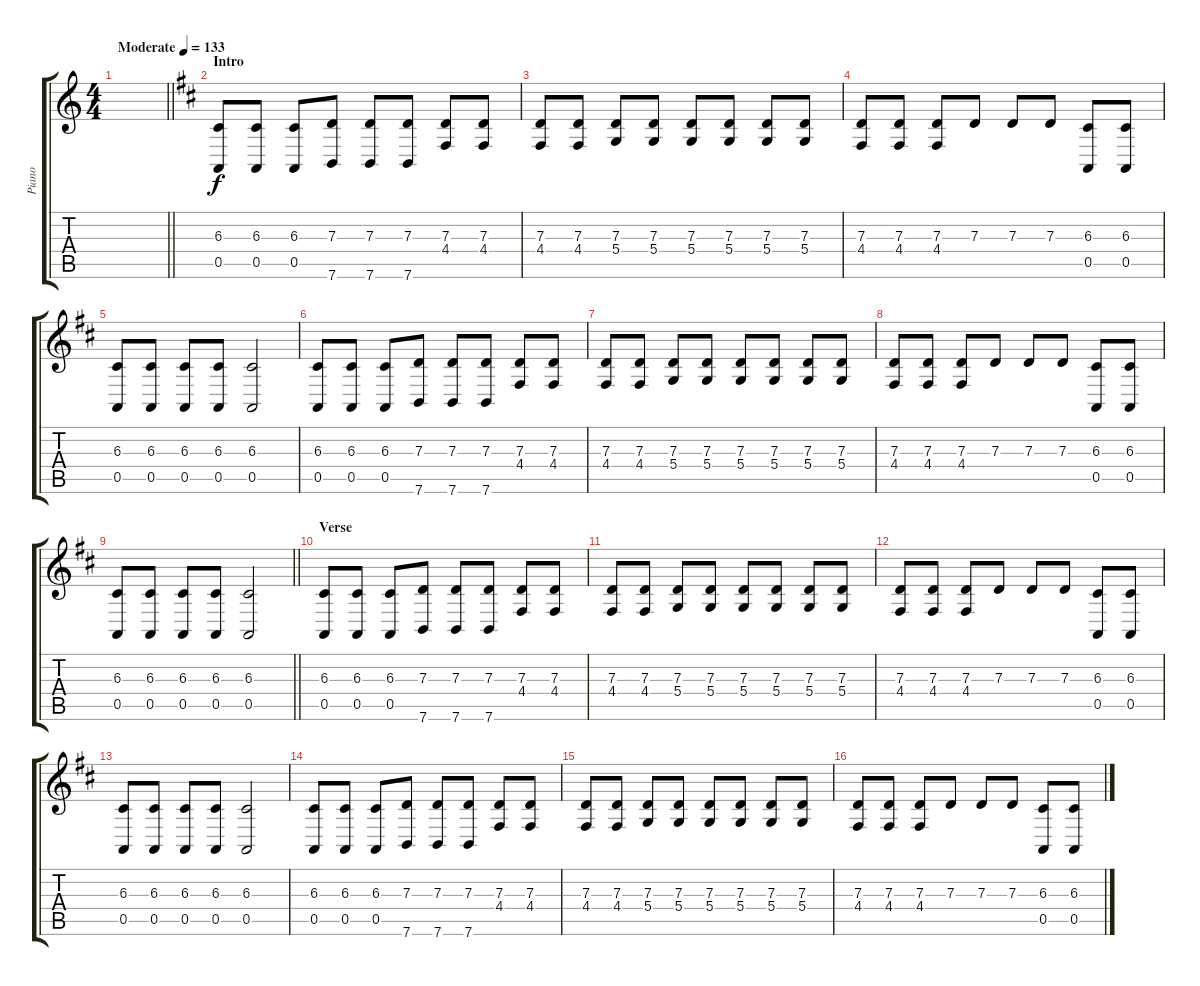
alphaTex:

\track ("Piano" "Piano") {instrument electricgrandpiano}
\staff {score tabs}
\tuning (E4 B3 G3 D3 A2 E2) {hide}
\ts (4 4)
\tempo (133 "Moderate")
\clef g2
\barLineRight lightlight
\ks c
|
\section ("" "Intro")
\ks d
(6.3 0.5).8{volume 13} (6.3 0.5).8{volume 8} (6.3 0.5).8{volume 5} (7.3 7.6).8{volume 10} (7.3 7.6).8{volume 8} (7.3 7.6).8{volume 5} (7.3 4.4).8{volume 10} (7.3 4.4).8{volume 7} |
(7.3 4.4).8{volume 7} (7.3 4.4).8{volume 5} (7.3 5.4).8{volume 11} (7.3 5.4).8{volume 8} (7.3 5.4).8{volume 6} (7.3 5.4).8{volume 4} (7.3 5.4).8 (7.3 5.4).8{volume 4} |
(7.3 4.4).8{volume 10} (7.3 4.4).8{volume 8} (7.3 4.4).8{volume 6} 7.3.8{volume 10} 7.3.8{volume 9} 7.3.8{volume 6} (6.3 0.5).8{volume 13} (6.3 0.5).8{volume 10} |
(6.3 0.5).8{volume 7} (6.3 0.5).8{volume 6} (6.3 0.5).8{volume 4} (6.3 0.5).8{volume 2} (6.3 0.5).2{volume 0} |
(6.3 0.5).8{volume 13} (6.3 0.5).8{volume 8} (6.3 0.5).8{volume 5} (7.3 7.6).8{volume 10} (7.3 7.6).8{volume 8} (7.3 7.6).8{volume 5} (7.3 4.4).8{volume 10} (7.3 4.4).8{volume 7} |
(7.3 4.4).8{volume 7} (7.3 4.4).8{volume 5} (7.3 5.4).8{volume 11} (7.3 5.4).8{volume 8} (7.3 5.4).8{volume 6} (7.3 5.4).8{volume 4} (7.3 5.4).8 (7.3 5.4).8{volume 4} |
(7.3 4.4).8{volume 10} (7.3 4.4).8{volume 8} (7.3 4.4).8{volume 6} 7.3.8{volume 10} 7.3.8{volume 9} 7.3.8{volume 6} (6.3 0.5).8{volume 13} (6.3 0.5).8{volume 10} |
\barLineRight lightlight
(6.3 0.5).8{volume 7} (6.3 0.5).8{volume 6} (6.3 0.5).8{volume 4} (6.3 0.5).8{volume 2} (6.3 0.5).2{volume 0} |
\section ("" "Verse")
(6.3 0.5).8{volume 13} (6.3 0.5).8{volume 8} (6.3 0.5).8{volume 5} (7.3 7.6).8{volume 10} (7.3 7.6).8{volume 8} (7.3 7.6).8{volume 5} (7.3 4.4).8{volume 10} (7.3 4.4).8{volume 7} |
(7.3 4.4).8{volume 7} (7.3 4.4).8{volume 5} (7.3 5.4).8{volume 11} (7.3 5.4).8{volume 8} (7.3 5.4).8{volume 6} (7.3 5.4).8{volume 4} (7.3 5.4).8 (7.3 5.4).8{volume 4} |
(7.3 4.4).8{volume 10} (7.3 4.4).8{volume 8} (7.3 4.4).8{volume 6} 7.3.8{volume 10} 7.3.8{volume 9} 7.3.8{volume 6} (6.3 0.5).8{volume 13} (6.3 0.5).8{volume 10} |
(6.3 0.5).8{volume 7} (6.3 0.5).8{volume 6} (6.3 0.5).8{volume 4} (6.3 0.5).8{volume 2} (6.3 0.5).2{volume 0} |
(6.3 0.5).8{volume 13} (6.3 0.5).8{volume 8} (6.3 0.5).8{volume 5} (7.3 7.6).8{volume 10} (7.3 7.6).8{volume 8} (7.3 7.6).8{volume 5} (7.3 4.4).8{volume 10} (7.3 4.4).8{volume 7} |
(7.3 4.4).8{volume 7} (7.3 4.4).8{volume 5} (7.3 5.4).8{volume 11} (7.3 5.4).8{volume 8} (7.3 5.4).8{volume 6} (7.3 5.4).8{volume 4} (7.3 5.4).8 (7.3 5.4).8{volume 4} |
(7.3 4.4).8{volume 10} (7.3 4.4).8{volume 8} (7.3 4.4).8{volume 6} 7.3.8{volume 10} 7.3.8{volume 9} 7.3.8{volume 6} (6.3 0.5).8{volume 13} (6.3 0.5).8{volume 10}
